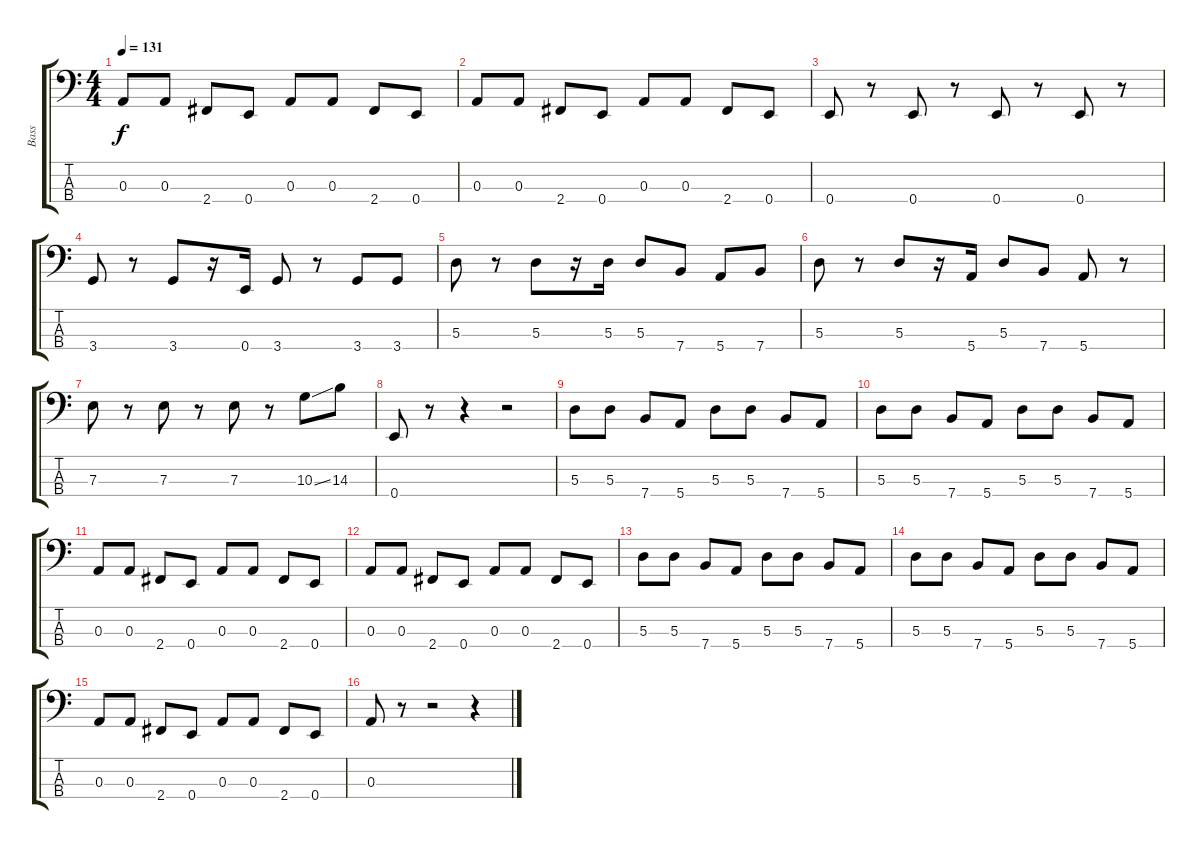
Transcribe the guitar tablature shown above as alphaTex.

\track ("Bass" "Bass") {instrument electricbasspick}
\staff {score tabs}
\tuning (G2 D2 A1 E1) {hide}
\ts (4 4)
\tempo 131
\clef f4
\ks c
0.3.8{dy f} 0.3.8 2.4.8 0.4.8 0.3.8 0.3.8 2.4.8 0.4.8 |
0.3.8 0.3.8 2.4.8 0.4.8 0.3.8 0.3.8 2.4.8 0.4.8 |
0.4.8 r.8 0.4.8 r.8 0.4.8 r.8 0.4.8 r.8 |
3.4.8 r.8 3.4.8 r.16 0.4.16 3.4.8 r.8 3.4.8 3.4.8 |
5.3.8 r.8 5.3.8 r.16 5.3.16 5.3.8 7.4.8 5.4.8 7.4.8 |
5.3.8 r.8 5.3.8 r.16 5.4.16 5.3.8 7.4.8 5.4.8 r.8 |
7.3.8 r.8 7.3.8 r.8 7.3.8 r.8 10.3{ss}.8 14.3.8 |
0.4.8 r.8 r.4 r.2 |
5.3.8 5.3.8 7.4.8 5.4.8 5.3.8 5.3.8 7.4.8 5.4.8 |
5.3.8 5.3.8 7.4.8 5.4.8 5.3.8 5.3.8 7.4.8 5.4.8 |
0.3.8 0.3.8 2.4.8 0.4.8 0.3.8 0.3.8 2.4.8 0.4.8 |
0.3.8 0.3.8 2.4.8 0.4.8 0.3.8 0.3.8 2.4.8 0.4.8 |
5.3.8 5.3.8 7.4.8 5.4.8 5.3.8 5.3.8 7.4.8 5.4.8 |
5.3.8 5.3.8 7.4.8 5.4.8 5.3.8 5.3.8 7.4.8 5.4.8 |
0.3.8 0.3.8 2.4.8 0.4.8 0.3.8 0.3.8 2.4.8 0.4.8 |
0.3.8 r.8 r.2 r.4
